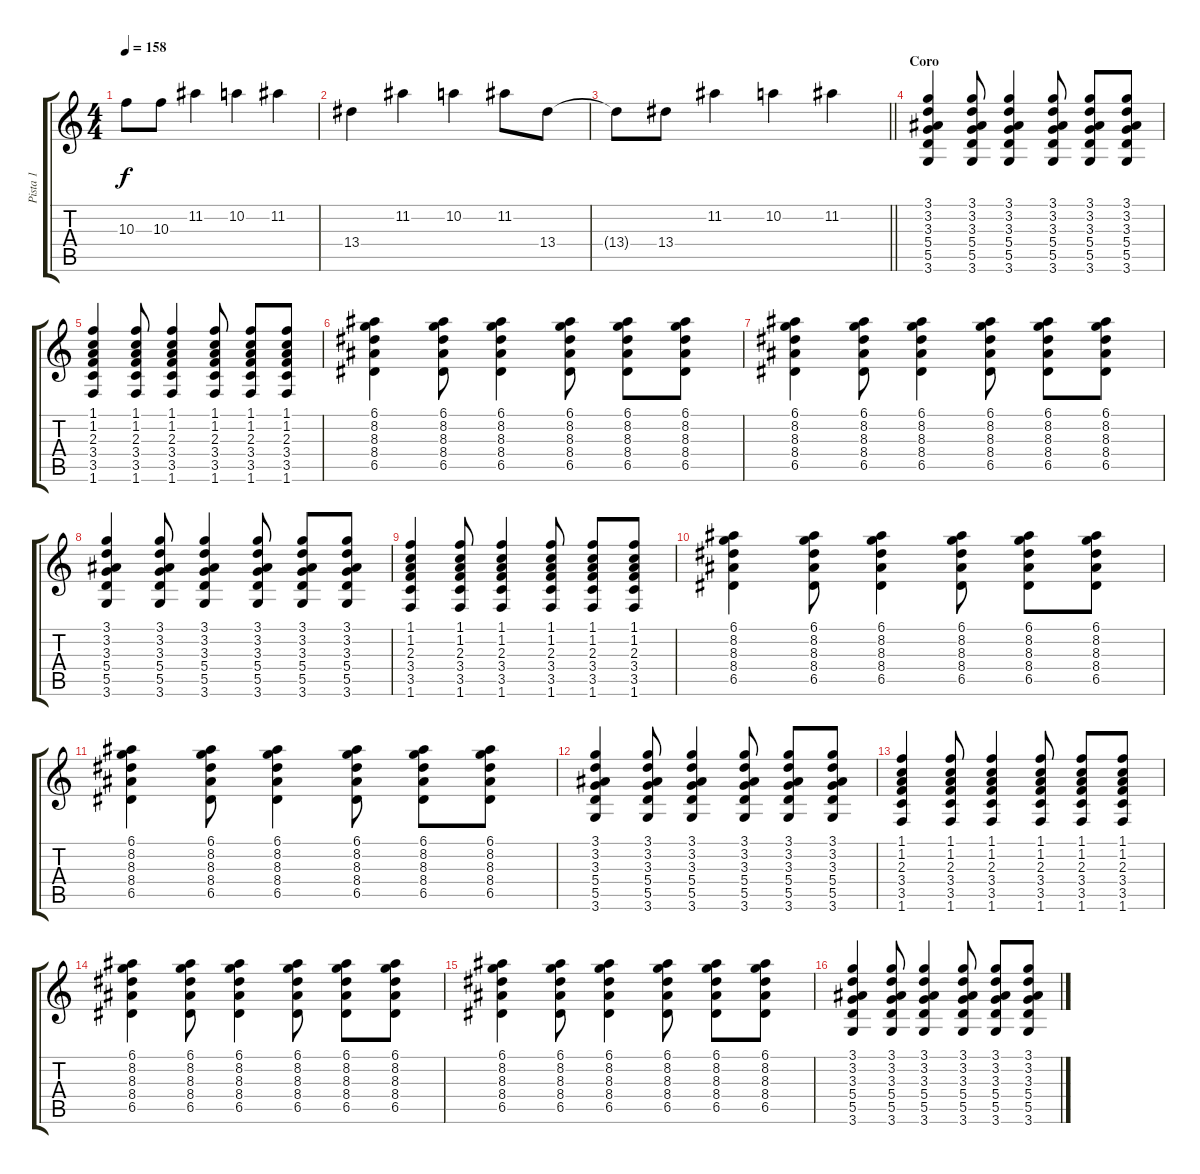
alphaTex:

\track ("Pista 1" "Pista 1") {instrument distortionguitar}
\staff {score tabs}
\tuning (E4 B3 G3 D3 A2 E2) {hide}
\ts (4 4)
\tempo 158
\clef g2
\ks c
10.3{t}.8{dy f} 10.3.8 11.2.4 10.2.4 11.2.4 |
13.4.4 11.2.4 10.2.4 11.2.8 13.4.8 |
\barLineRight lightlight
13.4{t}.8 13.4.8 11.2.4 10.2.4 11.2.4 |
\section ("" "Coro")
(3.1 3.2 3.3 5.4 5.5 3.6).4 (3.1 3.2 3.3 5.4 5.5 3.6).8 (3.1 3.2 3.3 5.4 5.5 3.6).4 (3.1 3.2 3.3 5.4 5.5 3.6).8 (3.1 3.2 3.3 5.4 5.5 3.6).8 (3.1 3.2 3.3 5.4 5.5 3.6).8 |
(1.1 1.2 2.3 3.4 3.5 1.6).4 (1.1 1.2 2.3 3.4 3.5 1.6).8 (1.1 1.2 2.3 3.4 3.5 1.6).4 (1.1 1.2 2.3 3.4 3.5 1.6).8 (1.1 1.2 2.3 3.4 3.5 1.6).8 (1.1 1.2 2.3 3.4 3.5 1.6).8 |
(6.1 8.2 8.3 8.4 6.5).4 (6.1 8.2 8.3 8.4 6.5).8 (6.1 8.2 8.3 8.4 6.5).4 (6.1 8.2 8.3 8.4 6.5).8 (6.1 8.2 8.3 8.4 6.5).8 (6.1 8.2 8.3 8.4 6.5).8 |
(6.1 8.2 8.3 8.4 6.5).4 (6.1 8.2 8.3 8.4 6.5).8 (6.1 8.2 8.3 8.4 6.5).4 (6.1 8.2 8.3 8.4 6.5).8 (6.1 8.2 8.3 8.4 6.5).8 (6.1 8.2 8.3 8.4 6.5).8 |
(3.1 3.2 3.3 5.4 5.5 3.6).4 (3.1 3.2 3.3 5.4 5.5 3.6).8 (3.1 3.2 3.3 5.4 5.5 3.6).4 (3.1 3.2 3.3 5.4 5.5 3.6).8 (3.1 3.2 3.3 5.4 5.5 3.6).8 (3.1 3.2 3.3 5.4 5.5 3.6).8 |
(1.1 1.2 2.3 3.4 3.5 1.6).4 (1.1 1.2 2.3 3.4 3.5 1.6).8 (1.1 1.2 2.3 3.4 3.5 1.6).4 (1.1 1.2 2.3 3.4 3.5 1.6).8 (1.1 1.2 2.3 3.4 3.5 1.6).8 (1.1 1.2 2.3 3.4 3.5 1.6).8 |
(6.1 8.2 8.3 8.4 6.5).4 (6.1 8.2 8.3 8.4 6.5).8 (6.1 8.2 8.3 8.4 6.5).4 (6.1 8.2 8.3 8.4 6.5).8 (6.1 8.2 8.3 8.4 6.5).8 (6.1 8.2 8.3 8.4 6.5).8 |
(6.1 8.2 8.3 8.4 6.5).4 (6.1 8.2 8.3 8.4 6.5).8 (6.1 8.2 8.3 8.4 6.5).4 (6.1 8.2 8.3 8.4 6.5).8 (6.1 8.2 8.3 8.4 6.5).8 (6.1 8.2 8.3 8.4 6.5).8 |
(3.1 3.2 3.3 5.4 5.5 3.6).4 (3.1 3.2 3.3 5.4 5.5 3.6).8 (3.1 3.2 3.3 5.4 5.5 3.6).4 (3.1 3.2 3.3 5.4 5.5 3.6).8 (3.1 3.2 3.3 5.4 5.5 3.6).8 (3.1 3.2 3.3 5.4 5.5 3.6).8 |
(1.1 1.2 2.3 3.4 3.5 1.6).4 (1.1 1.2 2.3 3.4 3.5 1.6).8 (1.1 1.2 2.3 3.4 3.5 1.6).4 (1.1 1.2 2.3 3.4 3.5 1.6).8 (1.1 1.2 2.3 3.4 3.5 1.6).8 (1.1 1.2 2.3 3.4 3.5 1.6).8 |
(6.1 8.2 8.3 8.4 6.5).4 (6.1 8.2 8.3 8.4 6.5).8 (6.1 8.2 8.3 8.4 6.5).4 (6.1 8.2 8.3 8.4 6.5).8 (6.1 8.2 8.3 8.4 6.5).8 (6.1 8.2 8.3 8.4 6.5).8 |
(6.1 8.2 8.3 8.4 6.5).4 (6.1 8.2 8.3 8.4 6.5).8 (6.1 8.2 8.3 8.4 6.5).4 (6.1 8.2 8.3 8.4 6.5).8 (6.1 8.2 8.3 8.4 6.5).8 (6.1 8.2 8.3 8.4 6.5).8 |
(3.1 3.2 3.3 5.4 5.5 3.6).4 (3.1 3.2 3.3 5.4 5.5 3.6).8 (3.1 3.2 3.3 5.4 5.5 3.6).4 (3.1 3.2 3.3 5.4 5.5 3.6).8 (3.1 3.2 3.3 5.4 5.5 3.6).8 (3.1 3.2 3.3 5.4 5.5 3.6).8
